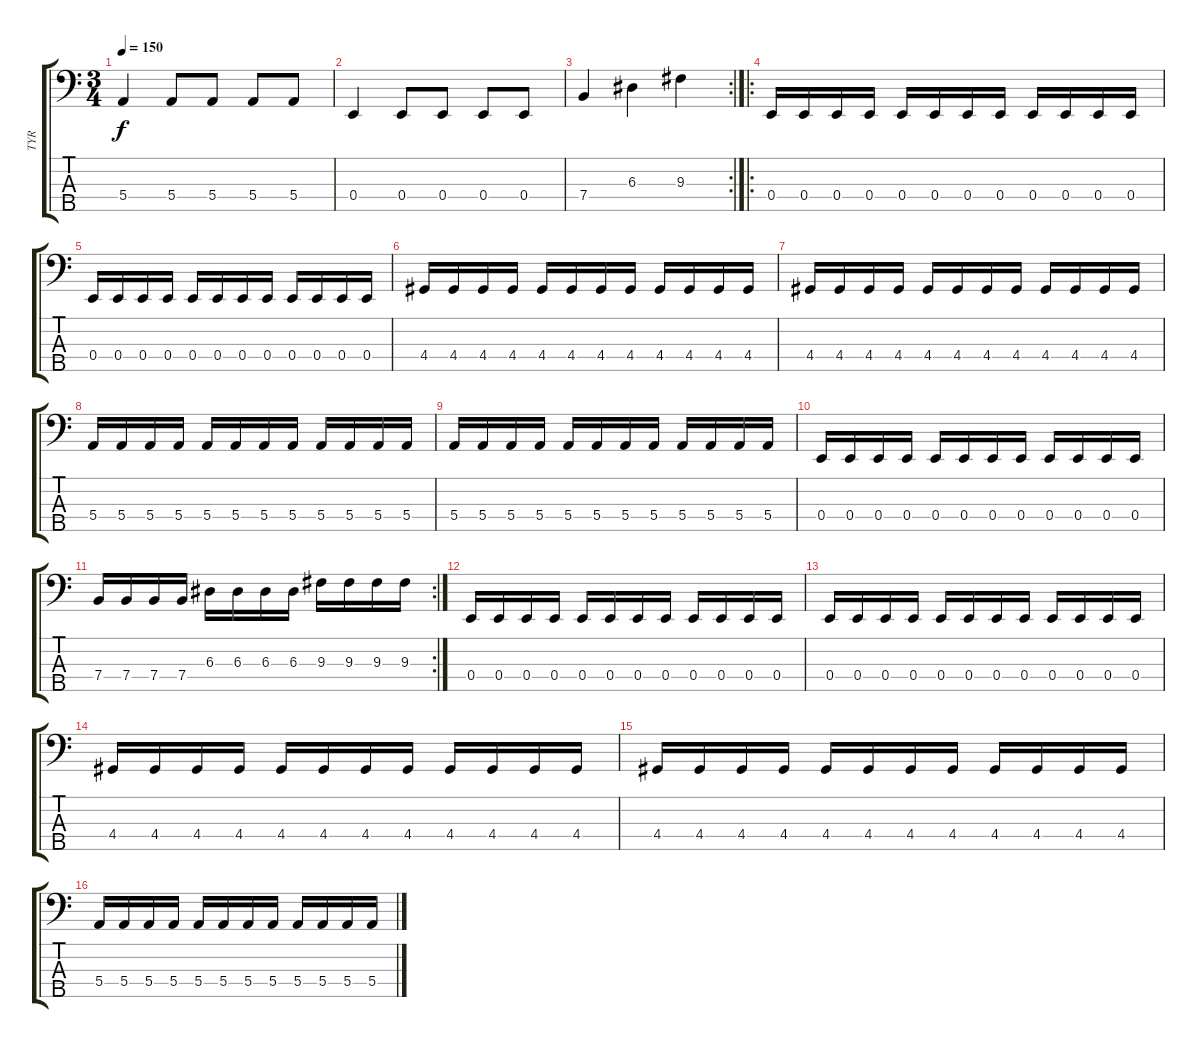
\track ("TYR" "TYR") {instrument electricbassfinger}
\staff {score tabs}
\tuning (G2 D2 A1 E1 B0) {hide}
\ts (3 4)
\tempo 150
\clef f4
\ks c
5.4.4{dy f} 5.4.8 5.4.8 5.4.8 5.4.8 |
0.4.4 0.4.8 0.4.8 0.4.8 0.4.8 |
\rc 2
7.4.4 6.3.4 9.3.4 |
\ro
0.4.16 0.4.16 0.4.16 0.4.16 0.4.16 0.4.16 0.4.16 0.4.16 0.4.16 0.4.16 0.4.16 0.4.16 |
0.4.16 0.4.16 0.4.16 0.4.16 0.4.16 0.4.16 0.4.16 0.4.16 0.4.16 0.4.16 0.4.16 0.4.16 |
4.4.16 4.4.16 4.4.16 4.4.16 4.4.16 4.4.16 4.4.16 4.4.16 4.4.16 4.4.16 4.4.16 4.4.16 |
4.4.16 4.4.16 4.4.16 4.4.16 4.4.16 4.4.16 4.4.16 4.4.16 4.4.16 4.4.16 4.4.16 4.4.16 |
5.4.16 5.4.16 5.4.16 5.4.16 5.4.16 5.4.16 5.4.16 5.4.16 5.4.16 5.4.16 5.4.16 5.4.16 |
5.4.16 5.4.16 5.4.16 5.4.16 5.4.16 5.4.16 5.4.16 5.4.16 5.4.16 5.4.16 5.4.16 5.4.16 |
0.4.16 0.4.16 0.4.16 0.4.16 0.4.16 0.4.16 0.4.16 0.4.16 0.4.16 0.4.16 0.4.16 0.4.16 |
\rc 2
7.4.16 7.4.16 7.4.16 7.4.16 6.3.16 6.3.16 6.3.16 6.3.16 9.3.16 9.3.16 9.3.16 9.3.16 |
0.4.16 0.4.16 0.4.16 0.4.16 0.4.16 0.4.16 0.4.16 0.4.16 0.4.16 0.4.16 0.4.16 0.4.16 |
0.4.16 0.4.16 0.4.16 0.4.16 0.4.16 0.4.16 0.4.16 0.4.16 0.4.16 0.4.16 0.4.16 0.4.16 |
4.4.16 4.4.16 4.4.16 4.4.16 4.4.16 4.4.16 4.4.16 4.4.16 4.4.16 4.4.16 4.4.16 4.4.16 |
4.4.16 4.4.16 4.4.16 4.4.16 4.4.16 4.4.16 4.4.16 4.4.16 4.4.16 4.4.16 4.4.16 4.4.16 |
5.4.16 5.4.16 5.4.16 5.4.16 5.4.16 5.4.16 5.4.16 5.4.16 5.4.16 5.4.16 5.4.16 5.4.16
